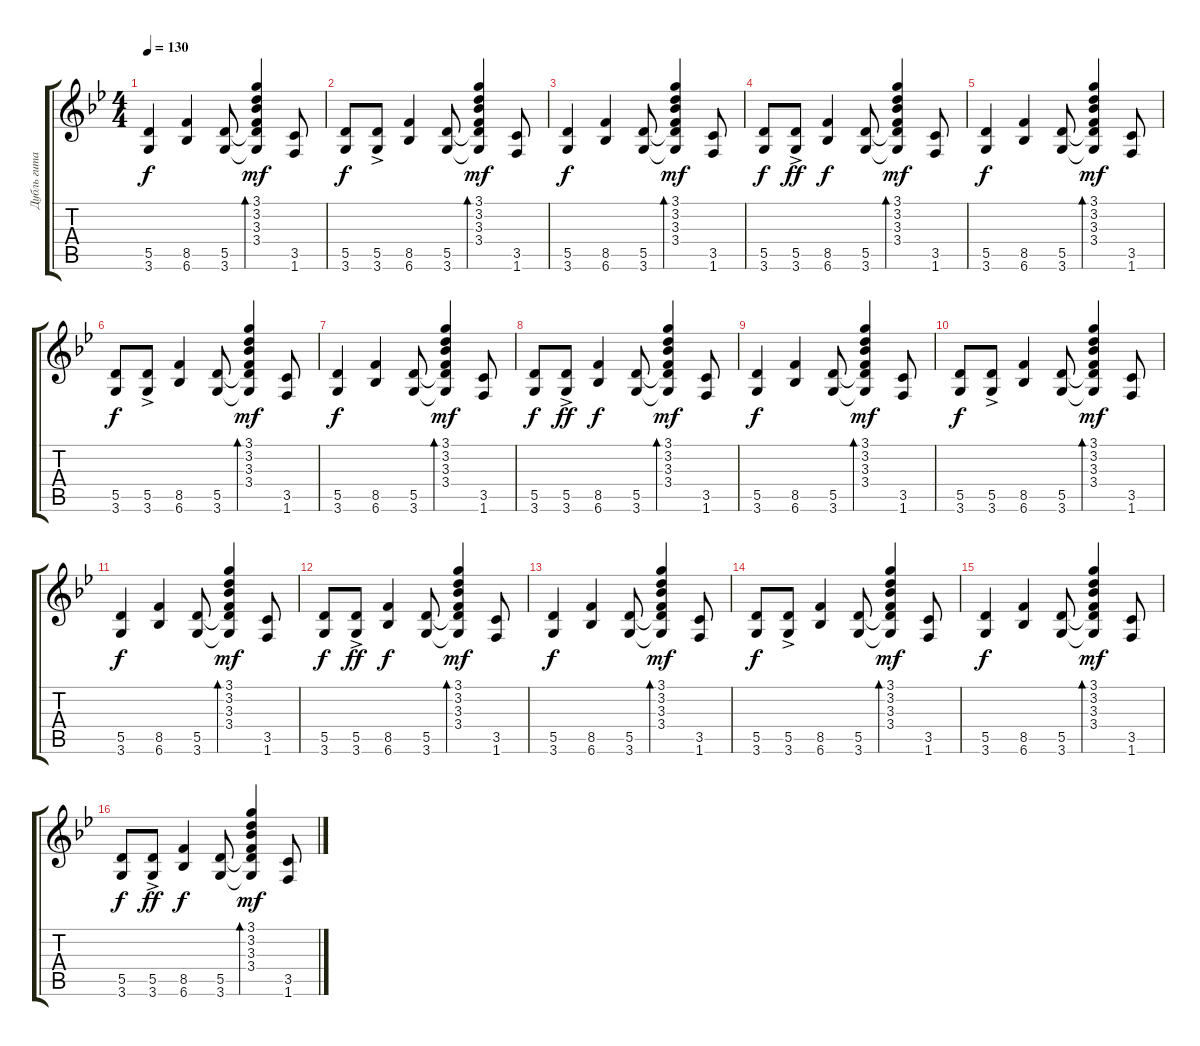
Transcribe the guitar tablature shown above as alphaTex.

\track ("Дубль гитара" "Дубль гита") {instrument overdrivenguitar}
\staff {score tabs}
\tuning (E4 B3 G3 D3 A2 E2) {hide}
\ts (4 4)
\tempo 130
\clef g2
\ks gminor
(5.5 3.6).4{dy f} (8.5 6.6).4 (5.5 3.6).8 (3.1 3.2 3.3 3.4 5.5{t} 3.6{t}).4{bd 60 dy mf} (3.5 1.6).8 |
(5.5 3.6).8{dy f} (5.5{ac} 3.6{ac}).8 (8.5 6.6).4 (5.5 3.6).8 (3.1 3.2 3.3 3.4 5.5{t} 3.6{t}).4{bd 60 dy mf} (3.5 1.6).8 |
(5.5 3.6).4{dy f} (8.5 6.6).4 (5.5 3.6).8 (3.1 3.2 3.3 3.4 5.5{t} 3.6{t}).4{bd 60 dy mf} (3.5 1.6).8 |
(5.5 3.6).8{dy f} (5.5{ac} 3.6{ac}).8{dy ff} (8.5 6.6).4{dy f} (5.5 3.6).8 (3.1 3.2 3.3 3.4 5.5{t} 3.6{t}).4{bd 60 dy mf} (3.5 1.6).8 |
(5.5 3.6).4{dy f} (8.5 6.6).4 (5.5 3.6).8 (3.1 3.2 3.3 3.4 5.5{t} 3.6{t}).4{bd 60 dy mf} (3.5 1.6).8 |
(5.5 3.6).8{dy f} (5.5{ac} 3.6{ac}).8 (8.5 6.6).4 (5.5 3.6).8 (3.1 3.2 3.3 3.4 5.5{t} 3.6{t}).4{bd 60 dy mf} (3.5 1.6).8 |
(5.5 3.6).4{dy f} (8.5 6.6).4 (5.5 3.6).8 (3.1 3.2 3.3 3.4 5.5{t} 3.6{t}).4{bd 60 dy mf} (3.5 1.6).8 |
(5.5 3.6).8{dy f} (5.5{ac} 3.6{ac}).8{dy ff} (8.5 6.6).4{dy f} (5.5 3.6).8 (3.1 3.2 3.3 3.4 5.5{t} 3.6{t}).4{bd 60 dy mf} (3.5 1.6).8 |
(5.5 3.6).4{dy f} (8.5 6.6).4 (5.5 3.6).8 (3.1 3.2 3.3 3.4 5.5{t} 3.6{t}).4{bd 60 dy mf} (3.5 1.6).8 |
(5.5 3.6).8{dy f} (5.5{ac} 3.6{ac}).8 (8.5 6.6).4 (5.5 3.6).8 (3.1 3.2 3.3 3.4 5.5{t} 3.6{t}).4{bd 60 dy mf} (3.5 1.6).8 |
(5.5 3.6).4{dy f} (8.5 6.6).4 (5.5 3.6).8 (3.1 3.2 3.3 3.4 5.5{t} 3.6{t}).4{bd 60 dy mf} (3.5 1.6).8 |
(5.5 3.6).8{dy f} (5.5{ac} 3.6{ac}).8{dy ff} (8.5 6.6).4{dy f} (5.5 3.6).8 (3.1 3.2 3.3 3.4 5.5{t} 3.6{t}).4{bd 60 dy mf} (3.5 1.6).8 |
(5.5 3.6).4{dy f} (8.5 6.6).4 (5.5 3.6).8 (3.1 3.2 3.3 3.4 5.5{t} 3.6{t}).4{bd 60 dy mf} (3.5 1.6).8 |
(5.5 3.6).8{dy f} (5.5{ac} 3.6{ac}).8 (8.5 6.6).4 (5.5 3.6).8 (3.1 3.2 3.3 3.4 5.5{t} 3.6{t}).4{bd 60 dy mf} (3.5 1.6).8 |
(5.5 3.6).4{dy f} (8.5 6.6).4 (5.5 3.6).8 (3.1 3.2 3.3 3.4 5.5{t} 3.6{t}).4{bd 60 dy mf} (3.5 1.6).8 |
(5.5 3.6).8{dy f} (5.5{ac} 3.6{ac}).8{dy ff} (8.5 6.6).4{dy f} (5.5 3.6).8 (3.1 3.2 3.3 3.4 5.5{t} 3.6{t}).4{bd 60 dy mf} (3.5 1.6).8
